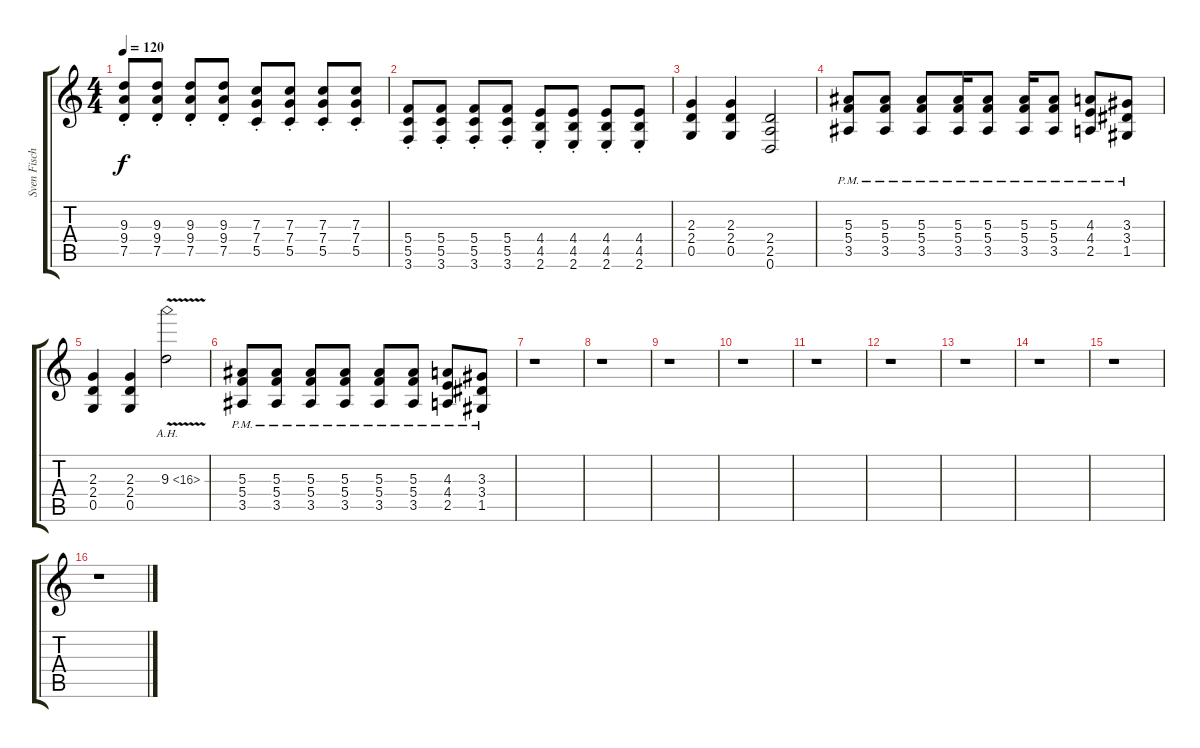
\track ("Sven Fischer" "Sven Fisch") {instrument distortionguitar}
\staff {score tabs}
\tuning (D4 A3 F3 C3 G2 D2) {hide}
\ts (4 4)
\tempo 120
\clef g2
\ks c
(9.3{st} 9.4{st} 7.5{st}).8{dy f} (9.3{st} 9.4{st} 7.5{st}).8 (9.3{st} 9.4{st} 7.5{st}).8 (9.3{st} 9.4{st} 7.5{st}).8 (7.3{st} 7.4{st} 5.5{st}).8 (7.3{st} 7.4{st} 5.5{st}).8 (7.3{st} 7.4{st} 5.5{st}).8 (7.3{st} 7.4{st} 5.5{st}).8 |
(5.4{st} 5.5{st} 3.6{st}).8 (5.4{st} 5.5{st} 3.6{st}).8 (5.4{st} 5.5{st} 3.6{st}).8 (5.4{st} 5.5{st} 3.6{st}).8 (4.4{st} 4.5{st} 2.6{st}).8 (4.4{st} 4.5{st} 2.6{st}).8 (4.4{st} 4.5{st} 2.6{st}).8 (4.4{st} 4.5{st} 2.6{st}).8 |
(2.3 2.4 0.5).4 (2.3 2.4 0.5).4 (2.4 2.5 0.6).2 |
(5.3{pm} 5.4{pm} 3.5{pm}).8 (5.3{pm} 5.4{pm} 3.5{pm}).8 (5.3{pm} 5.4{pm} 3.5{pm}).8 (5.3{pm} 5.4{pm} 3.5{pm}).16 (5.3{pm} 5.4{pm} 3.5{pm}).8 (5.3{pm} 5.4{pm} 3.5{pm}).16 (5.3{pm} 5.4{pm} 3.5{pm}).8 (4.3{pm} 4.4{pm} 2.5{pm}).8 (3.3{pm} 3.4{pm} 1.5{pm}).8 |
(2.3 2.4 0.5).4 (2.3 2.4 0.5).4 9.3{ah 7 v}.2 |
(5.3 5.4{pm} 3.5{pm}).8 (5.3 5.4{pm} 3.5{pm}).8 (5.3 5.4{pm} 3.5{pm}).8 (5.3 5.4{pm} 3.5{pm}).8 (5.3 5.4{pm} 3.5{pm}).8 (5.3 5.4{pm} 3.5{pm}).8 (4.3 4.4{pm} 2.5{pm}).8 (3.3 3.4{pm} 1.5{pm}).8 |
r.1 |
r.1 |
r.1 |
r.1 |
r.1 |
r.1 |
r.1 |
r.1 |
r.1 |
r.1
